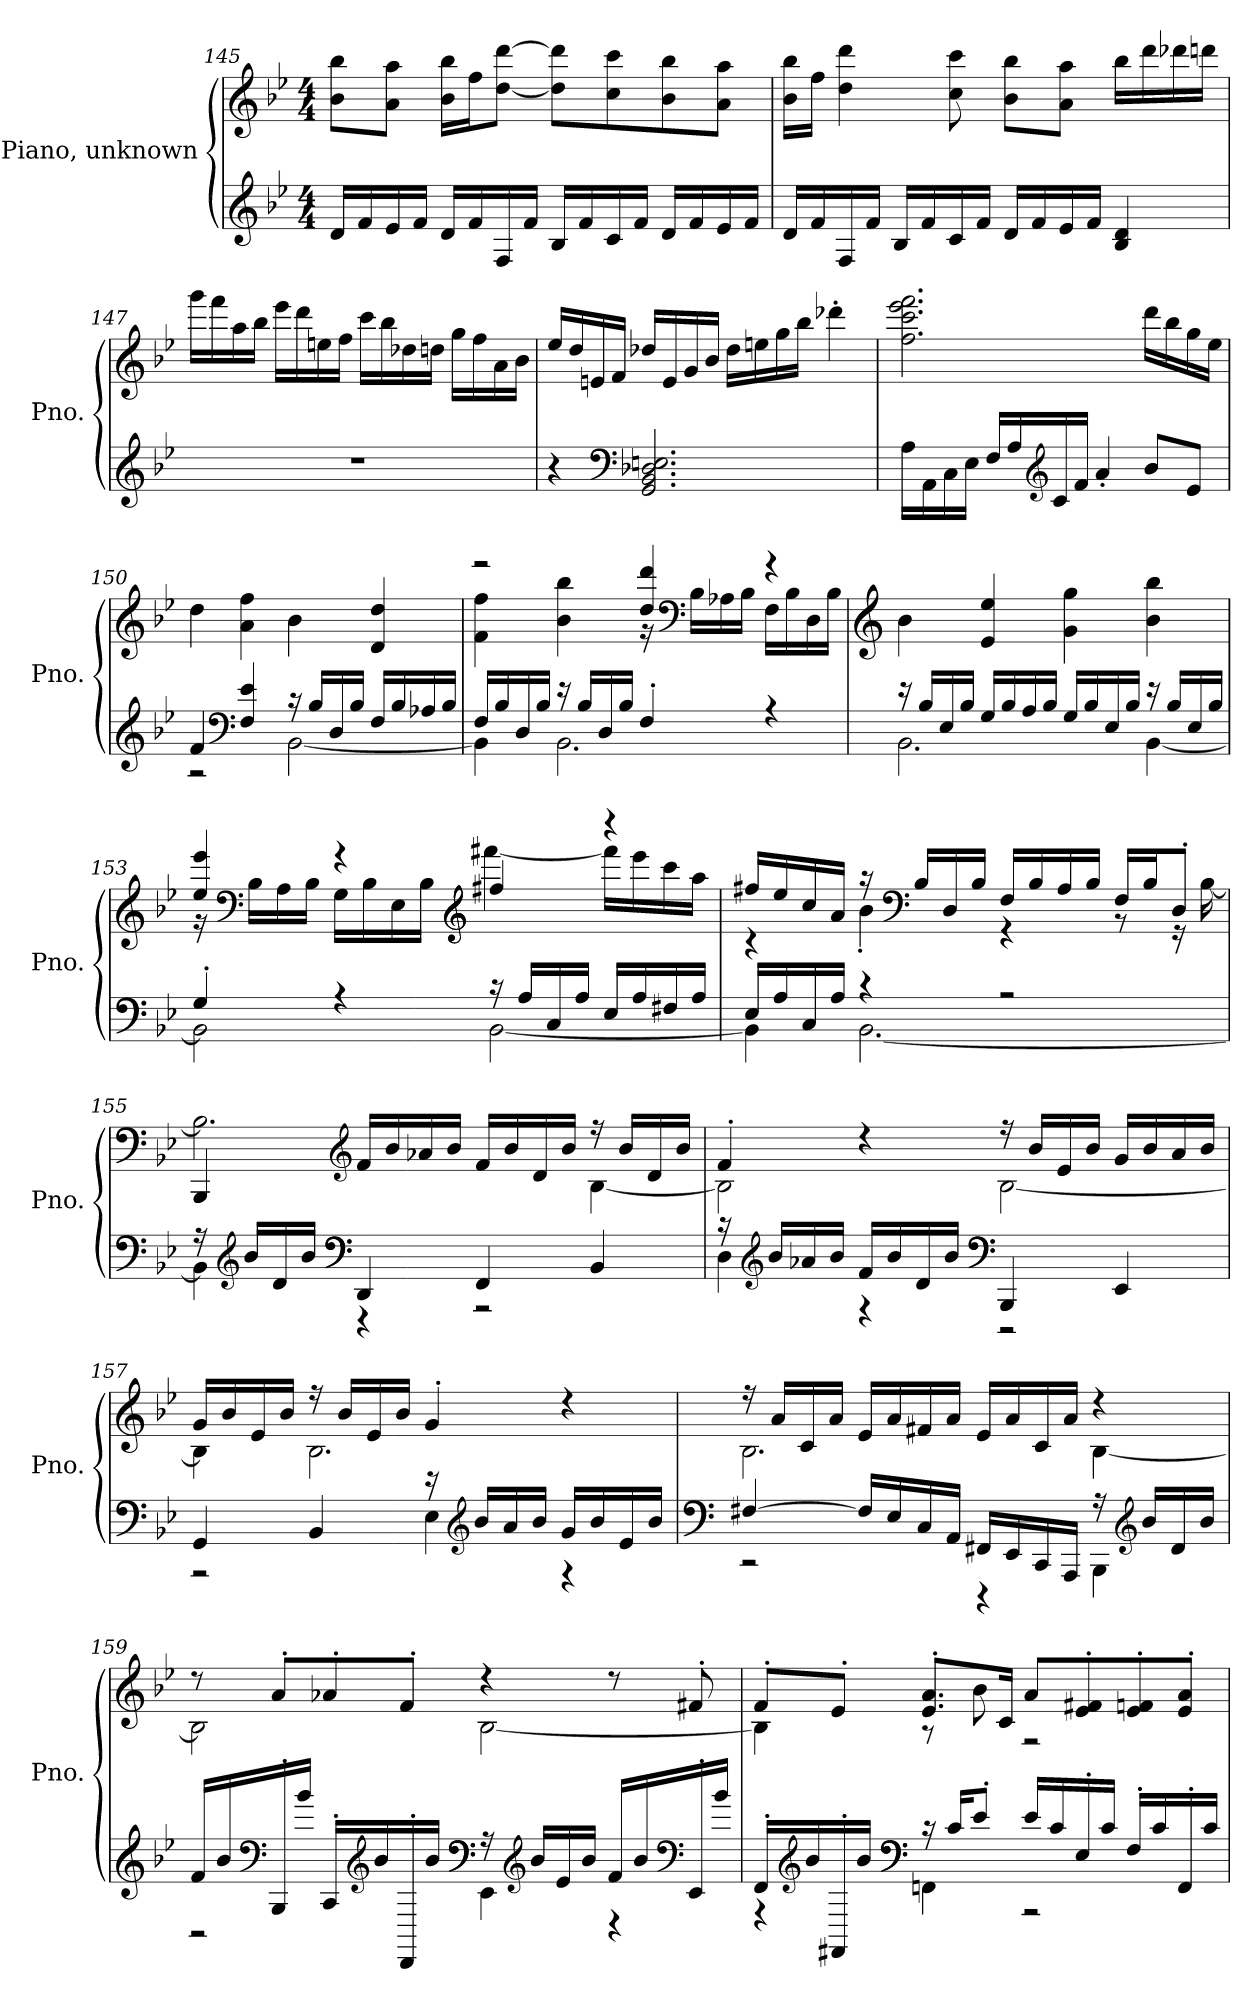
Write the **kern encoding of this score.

**kern	**kern
*part1	*part1
*staff2	*staff1
*I"Piano, unknown	*
*I'Pno.	*
!!LO:LB:g=z
*clefG2	*clefG2
*k[b-e-]	*k[b-e-]
*M4/4	*M4/4
=145	=145
16d/LL	8b-\ 8bb-\L
16f/	.
16e-/	8a\ 8aa\J
16f/JJ	.
16d/LL	16b-\ 16bb-\LL
16f/	16ff\J
16F/	[8dd\ [8ddd\J
16f/JJ	.
16B-/LL	8dd\] 8ddd\]L
16f/	.
16c/	8cc\ 8ccc\
16f/JJ	.
16d/LL	8b-\ 8bb-\
16f/	.
16e-/	8a\ 8aa\J
16f/JJ	.
=146	=146
16d/LL	16b-\ 16bb-\LL
16f/	16ff\JJ
16F/	4dd\ 4ddd\
16f/JJ	.
16B-/LL	.
16f/	.
16c/	8cc\ 8ccc\
16f/JJ	.
16d/LL	8b-\ 8bb-\L
16f/	.
16e-/	8a\ 8aa\J
16f/JJ	.
4B-/ 4d/	16bb-\LL
.	16ddd\
.	16ddd-X\
.	16dddn\JJ
!!LO:LB:g=z
=147	=147
1r	16ggg\LL
.	16fff\
.	16aa\
.	16bb-\JJ
.	16eee-\LL
.	16ddd\
.	16een\
.	16ff\JJ
.	16ccc\LL
.	16bb-\
.	16dd-X\
.	16ddn\JJ
.	16gg\LL
.	16ff\
.	16a\
.	16b-\JJ
=148	=148
4r	16ee-/LL
.	16dd/
.	16en/
.	16f/JJ
*clefF4	*
2.GG/ 2.BB-/ 2.D-X/ 2.En/	16dd-X/LL
.	16e/
.	16g/
.	16b-/JJ
.	16dd-\LL
.	16een\
.	16gg\
.	16bb-\JJ
.	4ddd-X'\
!!LO:LB:g=z
=149	=149
16A\LL	2.ff\ 2.ccc\ 2.eee-\ 2.fff\
16AA\	.
16C\	.
16E-\JJ	.
16F/LL	.
16A/	.
*clefG2	*
16c/	.
16f/JJ	.
4a'/	.
8b-/L	16ddd\LL
.	16bb-\
8e-/J	16gg\
.	16ee-\JJ
=150	=150
*^	*
4f/	2r	4dd\
*clefF4	*	*
4F/ 4e-/	.	4a\ 4ff\
16r	[2BB-\	4b-\
16B-/LL	.	.
16D/	.	.
16B-/JJ	.	.
16F/LL	.	4d/ 4dd/
16B-/	.	.
16A-X/	.	.
16B-/JJ	.	.
!!LO:LB:g=z
=151	=151	=151
*	*	*^
16F/LL	4BB-\]	2r	4f\ 4ff\
16B-/	.	.	.
16D/	.	.	.
16B-/JJ	.	.	.
16r	2.BB-\	.	4b-\ 4bb-\
16B-/LL	.	.	.
16D/	.	.	.
16B-/JJ	.	.	.
4F'/	.	4dd/ 4ddd/	16r
*	*	*clefF4	*
.	.	.	16B-\LL
.	.	.	16A-X\
.	.	.	16B-\JJ
4r	.	4r	16F\LL
.	.	.	16B-\
.	.	.	16D\
.	.	.	16B-\JJ
*	*	*v	*v
=152	=152	=152
*	*	*clefG2
16r	2.BB-\	4b-\
16B-/LL	.	.
16E-/	.	.
16B-/JJ	.	.
16G/LL	.	4e-/ 4ee-/
16B-/	.	.
16A/	.	.
16B-/JJ	.	.
16G/LL	.	4g\ 4gg\
16B-/	.	.
16E-/	.	.
16B-/JJ	.	.
16r	[4BB-\	4b-\ 4bb-\
16B-/LL	.	.
16E-/	.	.
16B-/JJ	.	.
!!LO:LB:g=z
=153	=153	=153
*	*	*^
4G'/	2BB-\]	4ee-/ 4eee-/	16r
*	*	*clefF4	*
.	.	.	16B-\LL
.	.	.	16A\
.	.	.	16B-\JJ
4r	.	4r	16G\LL
.	.	.	16B-\
.	.	.	16E-\
.	.	.	16B-\JJ
*	*	*clefG2	*
16r	[2BB-\	4ff#X/	[4fff#X\
16A/LL	.	.	.
16C/	.	.	.
16A/JJ	.	.	.
16E-/LL	.	4r	16fff#\LL]
16A/	.	.	16eee-\
16F#X/	.	.	16ccc\
16A/JJ	.	.	16aa\JJ
=154	=154	=154	=154
16E-/LL	4BB-\]	16ff#X/LL	4r
16A/	.	16ee-/	.
16C/	.	16cc/	.
16A/JJ	.	16a/JJ	.
4r	[2.BB-\	16r	4b-'\
*	*	*clefF4	*
.	.	16B-/LL	.
.	.	16D/	.
.	.	16B-/JJ	.
2r	.	16F/LL	4r
.	.	16B-/	.
.	.	16A/	.
.	.	16B-/JJ	.
.	.	16F/LL	8r
.	.	16B-/J	.
.	.	8D'/J	16r
.	.	.	[16B-\
!!LO:PB:g=z	!!
=155	=155	=155	=155
16r	4BB-\]	4BBB-/	2.B-\]
*clefG2	*	*	*
16b-/LL	.	.	.
16d/	.	.	.
16b-/JJ	.	.	.
*clefF4	*	*clefG2	*
4DD/	4r	16f/LL	.
.	.	16b-/	.
.	.	16a-X/	.
.	.	16b-/JJ	.
4FF/	2r	16f/LL	.
.	.	16b-/	.
.	.	16d/	.
.	.	16b-/JJ	.
4BB-/	.	16r	[4B-\
.	.	16b-/LL	.
.	.	16d/	.
.	.	16b-/JJ	.
=156	=156	=156	=156
16r	4D\	4f'/	2B-\]
*clefG2	*	*	*
16b-/LL	.	.	.
16a-X/	.	.	.
16b-/JJ	.	.	.
16f/LL	4r	4r	.
16b-/	.	.	.
16d/	.	.	.
16b-/JJ	.	.	.
*clefF4	*	*	*
4BBB-/	2r	16r	[2B-\
.	.	16b-/LL	.
.	.	16e-/	.
.	.	16b-/JJ	.
4EE-/	.	16g/LL	.
.	.	16b-/	.
.	.	16a/	.
.	.	16b-/JJ	.
!!LO:LB:g=z	!!
=157	=157	=157	=157
4GG/	2r	16g/LL	4B-\]
.	.	16b-/	.
.	.	16e-/	.
.	.	16b-/JJ	.
4BB-/	.	16r	2.B-\
.	.	16b-/LL	.
.	.	16e-/	.
.	.	16b-/JJ	.
16r	4E-\	4g'/	.
*clefG2	*	*	*
16b-/LL	.	.	.
16a/	.	.	.
16b-/JJ	.	.	.
16g/LL	4r	4r	.
16b-/	.	.	.
16e-/	.	.	.
16b-/JJ	.	.	.
=158	=158	=158	=158
*clefF4	*	*	*
[4F#X/	2r	16r	2.B-\
.	.	16a/LL	.
.	.	16c/	.
.	.	16a/JJ	.
16F#/LL]	.	16e-/LL	.
16E-/	.	16a/	.
16C/	.	16f#X/	.
16AA/JJ	.	16a/JJ	.
16FF#X/LL	4r	16e-/LL	.
16EE-/	.	16a/	.
16CC/	.	16c/	.
16AAA/JJ	.	16a/JJ	.
16r	4BBB-\	4r	[4B-\
*clefG2	*	*	*
16b-/LL	.	.	.
16d/	.	.	.
16b-/JJ	.	.	.
!!LO:LB:g=z	!!
=159	=159	=159	=159
16f/LL	2r	8r	2B-\]
16b-/	.	.	.
*clefF4	*	*	*
16BBB-'/	.	8a'/L	.
16b-/JJ	.	.	.
16CC'/LL	.	8a-X'/	.
*clefG2	*	*	*
16b-/	.	.	.
16DD'/	.	8f'/J	.
16b-/JJ	.	.	.
*clefF4	*	*	*
16r	4EE-\	4r	[2B-\
*clefG2	*	*	*
16b-/LL	.	.	.
16e-/	.	.	.
16b-/JJ	.	.	.
16f/LL	4r	8r	.
16b-/	.	.	.
*clefF4	*	*	*
16EE-'/	.	8f#X'/	.
16b-/JJ	.	.	.
!!LO:LB:g=z	!!
=160	=160	=160	=160
16FF'/LL	4r	8f'/L	4B-\]
*clefG2	*	*	*
16b-/	.	.	.
16FF#X'/	.	8e-'/J	.
16b-/JJ	.	.	.
*clefF4	*	*	*
16r	4FFn\	8.e-/' 8.a/'L	8r
16c/KL	.	.	.
8e-'/J	.	.	8b-\
.	.	16c/Jk	.
16e-/LL	2r	8a/L	2r
16c/	.	.	.
16E-'/	.	8e-/' 8f#X/'	.
16c/JJ	.	.	.
16F'/LL	.	8e-/' 8fn/'	.
16c/	.	.	.
16FF'/	.	8e-/' 8a/'J	.
16c/JJ	.	.	.
*v	*v	*	*
*	*v	*v
=	=
*-	*-
